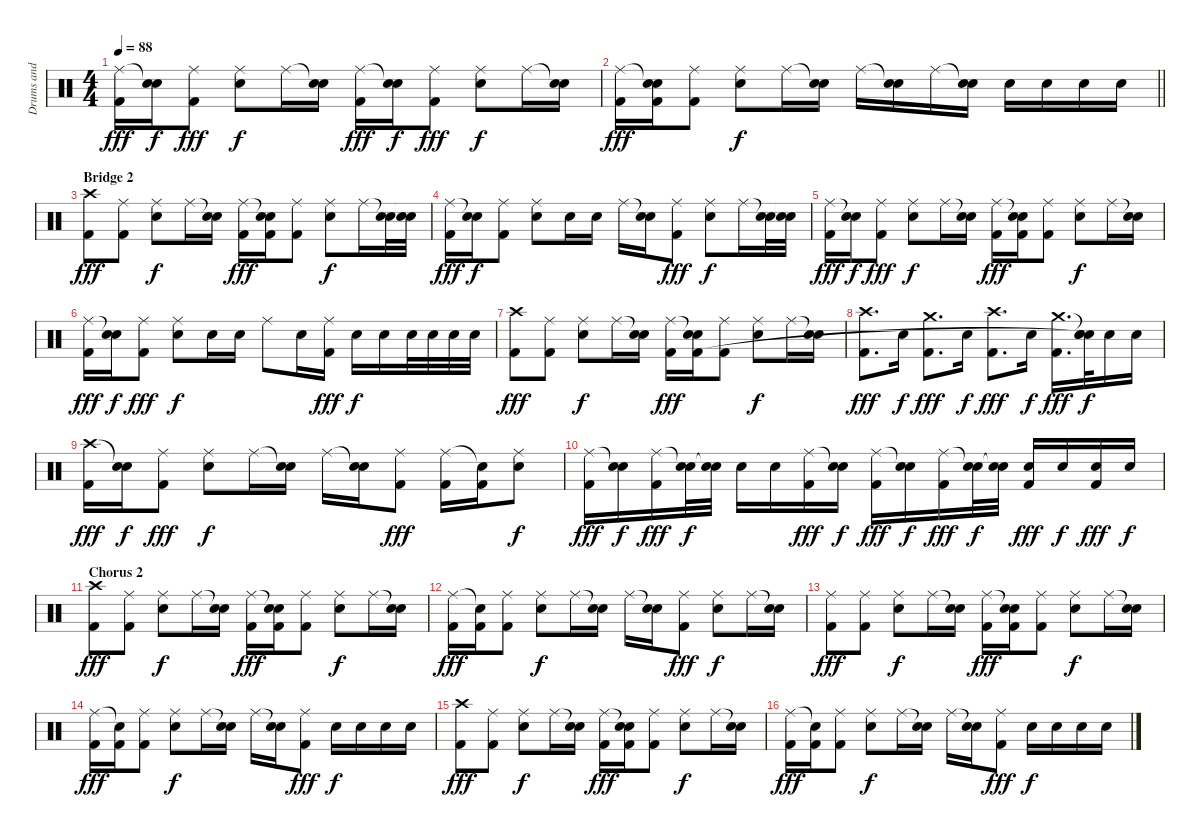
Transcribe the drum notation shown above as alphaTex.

\track ("Drums and Percussion" "Drums and ") {instrument percussion}
\staff {score}
\articulation defaults
\ts (4 4)
\tempo 88
\clef neutral
\ks c
("Ride (middle)" "Kick (hit) 2").16{dy fff} ("Snare (hit)"{t} "Snare (hit) 2").16{dy f} ("Ride (middle)" "Kick (hit) 2").8{dy fff} ("Ride (middle)" "Snare (hit) 2").8{dy f} "Ride (middle)".16 ("Snare (hit)"{t} "Snare (hit) 2").16 ("Ride (middle)" "Kick (hit) 2").16{dy fff} ("Snare (hit)"{t} "Snare (hit) 2").16{dy f} ("Ride (middle)" "Kick (hit) 2").8{dy fff} ("Ride (middle)" "Snare (hit) 2").8{dy f} "Ride (middle)".16 ("Snare (hit)"{t} "Snare (hit) 2").16 |
\barLineRight lightlight
("Ride (middle)" "Kick (hit) 2").16{dy fff} ("Snare (hit)"{t} "Snare (hit) 2" "Kick (hit) 2").16 ("Ride (middle)" "Kick (hit) 2").8 ("Ride (middle)" "Snare (hit) 2").8{dy f} "Ride (middle)".16 ("Snare (hit)"{t} "Snare (hit) 2").16 "Ride (middle)".16 ("Snare (hit)"{t} "Snare (hit) 2").16 "Ride (middle)".16 ("Snare (hit)"{t} "Snare (hit) 2").16 "Snare (hit) 2".16 "Snare (hit) 2".16 "Snare (hit) 2".16 "Snare (hit) 2".16 |
\section ("" "Bridge 2")
("Crash high (hit)" "Kick (hit) 2").8{dy fff} ("Ride (middle)" "Kick (hit) 2").8 ("Ride (middle)" "Snare (hit) 2").8{dy f} "Ride (middle)".16 ("Snare (hit)"{t} "Snare (hit) 2").16 ("Ride (middle)" "Kick (hit) 2").16{dy fff} ("Snare (hit)"{t} "Snare (hit) 2" "Kick (hit) 2").16 ("Ride (middle)" "Kick (hit) 2").8 ("Ride (middle)" "Snare (hit) 2").8{dy f} "Ride (middle)".16 ("Snare (hit)"{t} "Snare (hit) 2").32 ("Snare (hit)"{t} "Snare (hit) 2").32 |
("Ride (middle)" "Kick (hit) 2").16{dy fff} ("Snare (hit)"{t} "Snare (hit) 2").16{dy f} ("Ride (middle)" "Kick (hit) 2").8 ("Ride (middle)" "Snare (hit) 2").8 "Snare (hit) 2".16 "Snare (hit) 2".16 "Ride (middle)".16 ("Snare (hit)"{t} "Snare (hit) 2").16 ("Ride (middle)" "Kick (hit) 2").8{dy fff} ("Ride (middle)" "Snare (hit) 2").8{dy f} "Ride (middle)".16 ("Snare (hit)"{t} "Snare (hit) 2").32 ("Snare (hit)"{t} "Snare (hit) 2").32 |
("Ride (middle)" "Kick (hit) 2").16{dy fff} ("Snare (hit)"{t} "Snare (hit) 2").16{dy f} ("Ride (middle)" "Kick (hit) 2").8{dy fff} ("Ride (middle)" "Snare (hit) 2").8{dy f} "Ride (middle)".16 ("Snare (hit)"{t} "Snare (hit) 2").16 ("Ride (middle)" "Kick (hit) 2").16{dy fff} ("Snare (hit)"{t} "Snare (hit) 2" "Kick (hit) 2").16 ("Ride (middle)" "Kick (hit) 2").8 ("Ride (middle)" "Snare (hit) 2").8{dy f} "Ride (middle)".16 ("Snare (hit)"{t} "Snare (hit) 2").16 |
("Ride (middle)" "Kick (hit) 2").16{dy fff} ("Snare (hit)"{t} "Snare (hit) 2").16{dy f} ("Ride (middle)" "Kick (hit) 2").8{dy fff} ("Ride (middle)" "Snare (hit) 2").8{dy f} "Snare (hit) 2".16 "Snare (hit) 2".16 "Ride (middle)".8 "Snare (hit) 2".16 ("Ride (middle)" "Kick (hit) 2").16{dy fff} "Snare (hit) 2".16{dy f} "Snare (hit) 2".16 "Snare (hit) 2".32 "Snare (hit) 2".32 "Snare (hit) 2".32 "Snare (hit) 2".32 |
("Crash high (hit)" "Kick (hit) 2").8{dy fff} ("Ride (middle)" "Kick (hit) 2").8 ("Ride (middle)" "Snare (hit) 2").8{dy f} "Ride (middle)".16 ("Snare (hit)"{t} "Snare (hit) 2").16 ("Ride (middle)" "Kick (hit) 2").16{dy fff} ("Snare (hit)"{t} "Snare (hit) 2" "Kick (hit) 2").16 ("Ride (middle)" "Kick (hit) 2").8 ("Ride (middle)" "Snare (hit) 2").8{dy f} "Ride (middle)".16 ("Snare (hit)"{t} "Snare (hit) 2").16 |
("Crash high (hit)" "Kick (hit) 2").8{d dy fff} "Snare (hit) 2".16{dy f} ("Crash medium (hit)" "Kick (hit) 2").8{d dy fff} "Snare (hit) 2".16{dy f} ("Crash high (hit)" "Kick (hit) 2").8{d dy fff} "Snare (hit) 2".16{dy f} ("Crash medium (hit)" "Kick (hit) 2").16{d dy fff} ("Snare (hit)"{t} "Snare (hit) 2" "Snare (hit)"{t}).32{dy f} "Snare (hit) 2".16 "Snare (hit) 2".16 |
("Crash high (hit)" "Kick (hit) 2").16{dy fff} ("Snare (hit)"{t} "Snare (hit) 2").16{dy f} ("Ride (middle)" "Kick (hit) 2").8{dy fff} ("Ride (middle)" "Snare (hit) 2").8{dy f} "Ride (middle)".16 ("Snare (hit)"{t} "Snare (hit) 2").16 "Ride (middle)".16 ("Snare (hit)"{t} "Snare (hit) 2").16 ("Ride (middle)" "Kick (hit) 2").8{dy fff} ("Ride (middle)" "Kick (hit) 2").16 ("Snare (hit)"{t} "Kick (hit) 2").16 ("Ride (middle)" "Snare (hit) 2").8{dy f} |
("Ride (middle)" "Kick (hit) 2").16{dy fff} ("Snare (hit)"{t} "Snare (hit) 2").16{dy f} ("Ride (middle)" "Kick (hit) 2").16{dy fff} ("Snare (hit)"{t} "Snare (hit) 2").32{dy f} ("Snare (hit)"{t} "Snare (hit) 2").32 "Snare (hit) 2".16 "Snare (hit) 2".16 ("Ride (middle)" "Kick (hit) 2").16{dy fff} ("Snare (hit)"{t} "Snare (hit) 2").16{dy f} ("Ride (middle)" "Kick (hit) 2").16{dy fff} ("Snare (hit)"{t} "Snare (hit) 2").16{dy f} ("Ride (middle)" "Kick (hit) 2").16{dy fff} ("Snare (hit)"{t} "Snare (hit) 2").32{dy f} ("Snare (hit)"{t} "Snare (hit) 2").32 ("Snare (hit) 2" "Kick (hit) 2").16{dy fff} "Snare (hit) 2".16{dy f} ("Snare (hit) 2" "Kick (hit) 2").16{dy fff} "Snare (hit) 2".16{dy f} |
\section ("" "Chorus 2")
("Crash high (hit)" "Kick (hit) 2").8{dy fff} ("Ride (middle)" "Kick (hit) 2").8 ("Ride (middle)" "Snare (hit) 2").8{dy f} "Ride (middle)".16 ("Snare (hit)"{t} "Snare (hit) 2").16 ("Ride (middle)" "Kick (hit) 2").16{dy fff} ("Snare (hit)"{t} "Snare (hit) 2" "Kick (hit) 2").16 ("Ride (middle)" "Kick (hit) 2").8 ("Ride (middle)" "Snare (hit) 2").8{dy f} "Ride (middle)".16 ("Snare (hit)"{t} "Snare (hit) 2").16 |
("Ride (middle)" "Kick (hit) 2").16{dy fff} ("Snare (hit)"{t} "Kick (hit) 2").16 ("Ride (middle)" "Kick (hit) 2").8 ("Ride (middle)" "Snare (hit) 2").8{dy f} "Ride (middle)".16 ("Snare (hit)"{t} "Snare (hit) 2").16 "Ride (middle)".16 ("Snare (hit)"{t} "Snare (hit) 2").16 ("Ride (middle)" "Kick (hit) 2").8{dy fff} ("Ride (middle)" "Snare (hit) 2").8{dy f} "Ride (middle)".16 ("Snare (hit)"{t} "Snare (hit) 2").16 |
("Ride (middle)" "Kick (hit) 2").8{dy fff} ("Ride (middle)" "Kick (hit) 2").8 ("Ride (middle)" "Snare (hit) 2").8{dy f} "Ride (middle)".16 ("Snare (hit)"{t} "Snare (hit) 2").16 ("Ride (middle)" "Kick (hit) 2").16{dy fff} ("Snare (hit)"{t} "Snare (hit) 2" "Kick (hit) 2").16 ("Ride (middle)" "Kick (hit) 2").8 ("Ride (middle)" "Snare (hit) 2").8{dy f} "Ride (middle)".16 ("Snare (hit)"{t} "Snare (hit) 2").16 |
("Ride (middle)" "Kick (hit) 2").16{dy fff} ("Snare (hit)"{t} "Kick (hit) 2").16 ("Ride (middle)" "Kick (hit) 2").8 ("Ride (middle)" "Snare (hit) 2").8{dy f} "Ride (middle)".16 ("Snare (hit)"{t} "Snare (hit) 2").16 "Ride (middle)".16 ("Snare (hit)"{t} "Snare (hit) 2").16 ("Ride (middle)" "Kick (hit) 2").8{dy fff} "Snare (hit) 2".16{dy f} "Snare (hit) 2".16 "Snare (hit) 2".16 "Snare (hit) 2".16 |
("Crash high (hit)" "Kick (hit) 2").8{dy fff} ("Ride (middle)" "Kick (hit) 2").8 ("Ride (middle)" "Snare (hit) 2").8{dy f} "Ride (middle)".16 ("Snare (hit)"{t} "Snare (hit) 2").16 ("Ride (middle)" "Kick (hit) 2").16{dy fff} ("Snare (hit)"{t} "Snare (hit) 2" "Kick (hit) 2").16 ("Ride (middle)" "Kick (hit) 2").8 ("Ride (middle)" "Snare (hit) 2").8{dy f} "Ride (middle)".16 ("Snare (hit)"{t} "Snare (hit) 2").16 |
("Ride (middle)" "Kick (hit) 2").16{dy fff} ("Snare (hit)"{t} "Kick (hit) 2").16 ("Ride (middle)" "Kick (hit) 2").8 ("Ride (middle)" "Snare (hit) 2").8{dy f} "Ride (middle)".16 ("Snare (hit)"{t} "Snare (hit) 2").16 "Ride (middle)".16 ("Snare (hit)"{t} "Snare (hit) 2").16 ("Ride (middle)" "Kick (hit) 2").8{dy fff} "Snare (hit) 2".16{dy f} "Snare (hit) 2".16 "Snare (hit) 2".16 "Snare (hit) 2".16
